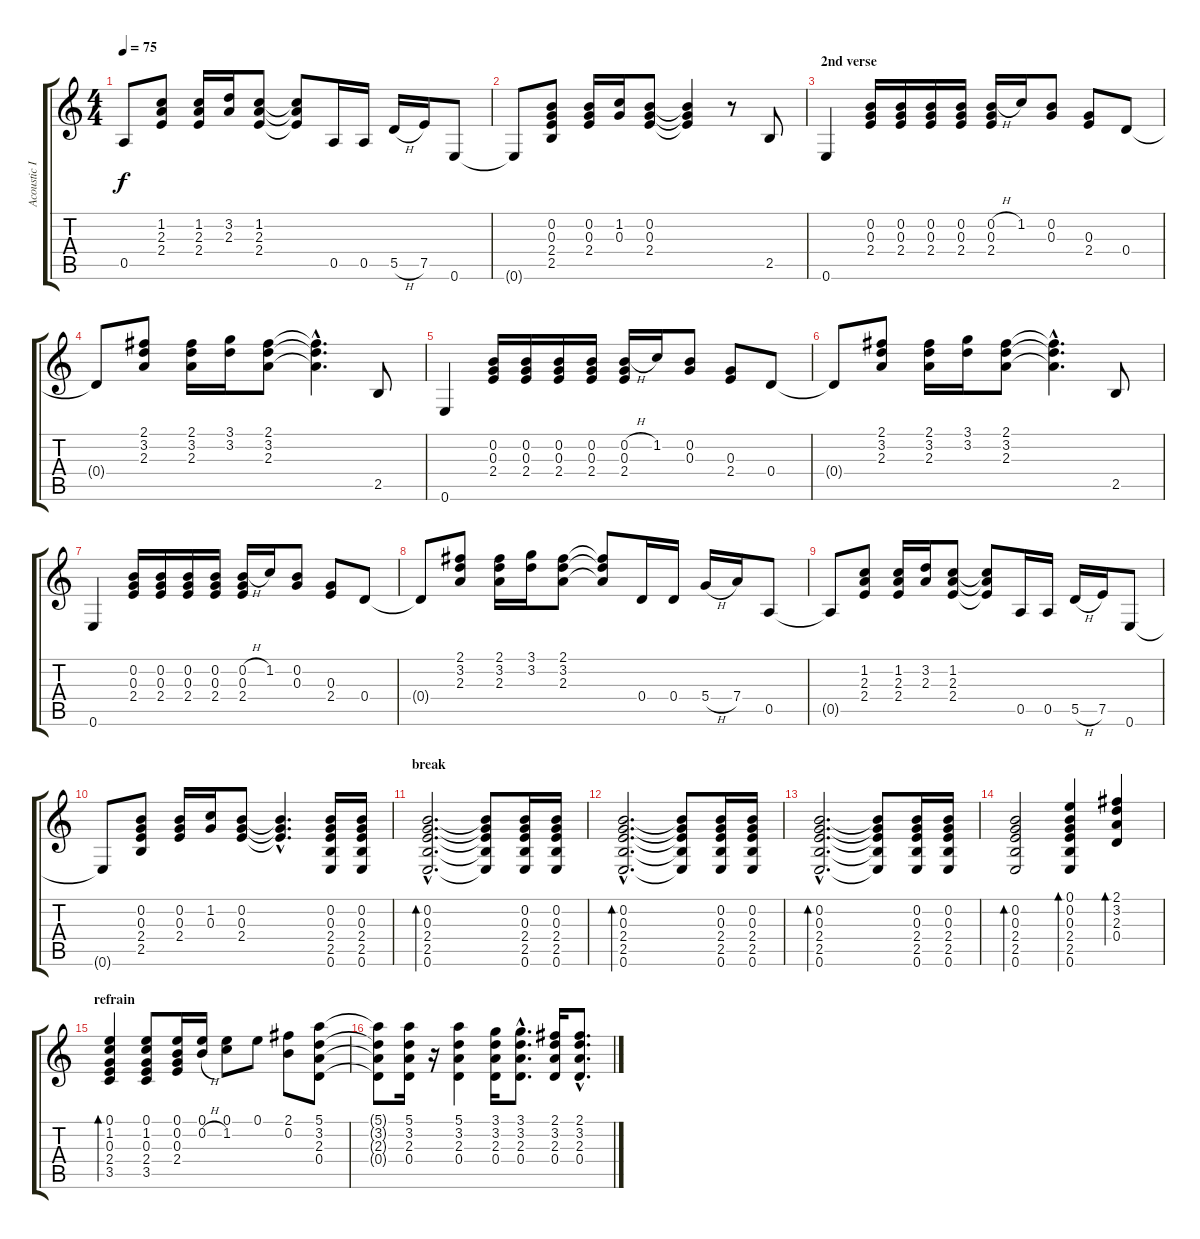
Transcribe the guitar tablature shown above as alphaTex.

\track ("Acoustic I" "Acoustic I") {instrument acousticguitarsteel}
\staff {score tabs}
\tuning (E4 B3 G3 D3 A2 E2) {hide}
\ts (4 4)
\tempo 75
\clef g2
\ks aminor
0.5{t}.8{dy f} (1.2 2.3 2.4).8 (1.2 2.3 2.4).16 (3.2 2.3).16 (1.2 2.3 2.4).8 (1.2{t} 2.3{t} 2.4{t}).8 0.5.16 0.5.16 5.5{h}.16 7.5.16 0.6.8 |
0.6{t}.8 (0.2 0.3 2.4 2.5).8 (0.2 0.3 2.4).16 (1.2 0.3).16 (0.2 0.3 2.4).8 (0.2{t} 0.3{t} 2.4{t}).4 r.8 2.5.8 |
\section ("" "2nd verse")
0.6.4 (0.2 0.3 2.4).16 (0.2 0.3 2.4).16 (0.2 0.3 2.4).16 (0.2 0.3 2.4).16 (0.2{h} 0.3 2.4).16 1.2.16 (0.2 0.3).8 (0.3 2.4).8 0.4.8 |
0.4{t}.8 (2.1 3.2 2.3).8 (2.1 3.2 2.3).16 (3.1 3.2).16 (2.1 3.2 2.3).8 (2.1{hac t} 3.2{hac t} 2.3{hac t}).4{d} 2.5.8 |
0.6.4 (0.2 0.3 2.4).16 (0.2 0.3 2.4).16 (0.2 0.3 2.4).16 (0.2 0.3 2.4).16 (0.2{h} 0.3 2.4).16 1.2.16 (0.2 0.3).8 (0.3 2.4).8 0.4.8 |
0.4{t}.8 (2.1 3.2 2.3).8 (2.1 3.2 2.3).16 (3.1 3.2).16 (2.1 3.2 2.3).8 (2.1{hac t} 3.2{hac t} 2.3{hac t}).4{d} 2.5.8 |
0.6.4 (0.2 0.3 2.4).16 (0.2 0.3 2.4).16 (0.2 0.3 2.4).16 (0.2 0.3 2.4).16 (0.2{h} 0.3 2.4).16 1.2.16 (0.2 0.3).8 (0.3 2.4).8 0.4.8 |
0.4{t}.8 (2.1 3.2 2.3).8 (2.1 3.2 2.3).16 (3.1 3.2).16 (2.1 3.2 2.3).8 (2.1{t} 3.2{t} 2.3{t}).8 0.4.16 0.4.16 5.4{h}.16 7.4.16 0.5.8 |
0.5{t}.8 (1.2 2.3 2.4).8 (1.2 2.3 2.4).16 (3.2 2.3).16 (1.2 2.3 2.4).8 (1.2{t} 2.3{t} 2.4{t}).8 0.5.16 0.5.16 5.5{h}.16 7.5.16 0.6.8 |
0.6{t}.8 (0.2 0.3 2.4 2.5).8 (0.2 0.3 2.4).16 (1.2 0.3).16 (0.2 0.3 2.4).8 (0.2{hac t} 0.3{hac t} 2.4{hac t}).4{d} (0.2 0.3 2.4 2.5 0.6).16 (0.2 0.3 2.4 2.5 0.6).16 |
\section ("" "break")
(0.2{hac} 0.3{hac} 2.4{hac} 2.5{hac} 0.6{hac}).2{d bd 60} (0.2{t} 0.3{t} 2.4{t} 2.5{t} 0.6{t}).8 (0.2 0.3 2.4 2.5 0.6).16 (0.2 0.3 2.4 2.5 0.6).16 |
(0.2{hac} 0.3{hac} 2.4{hac} 2.5{hac} 0.6{hac}).2{d bd 60} (0.2{t} 0.3{t} 2.4{t} 2.5{t} 0.6{t}).8 (0.2 0.3 2.4 2.5 0.6).16 (0.2 0.3 2.4 2.5 0.6).16 |
(0.2{hac} 0.3{hac} 2.4{hac} 2.5{hac} 0.6{hac}).2{d bd 60} (0.2{t} 0.3{t} 2.4{t} 2.5{t} 0.6{t}).8 (0.2 0.3 2.4 2.5 0.6).16 (0.2 0.3 2.4 2.5 0.6).16 |
(0.2 0.3 2.4 2.5 0.6).2{bd 60} (0.1 0.2 0.3 2.4 2.5 0.6).4{bd 240} (2.1 3.2 2.3 0.4).4{bd 240} |
\section ("" "refrain")
(0.1 1.2 0.3 2.4 3.5).4{bd 120} (0.1 1.2 0.3 2.4 3.5).8 (0.1 0.2 0.3 2.4).16 (0.1 0.2{h}).16 (0.1 1.2).8 0.1.8 (2.1 0.2).8 (5.1 3.2 2.3 0.4).8 |
(5.1{t} 3.2{t} 2.3{t} 0.4{t}).8 (5.1 3.2 2.3 0.4).16 r.16 (5.1 3.2 2.3 0.4).4 (3.1 3.2 2.3 0.4).16 (3.1{hac} 3.2{hac} 2.3{hac} 0.4{hac}).8{d} (2.1 3.2 2.3 0.4).16 (2.1{hac} 3.2{hac} 2.3{hac} 0.4{hac}).8{d}
